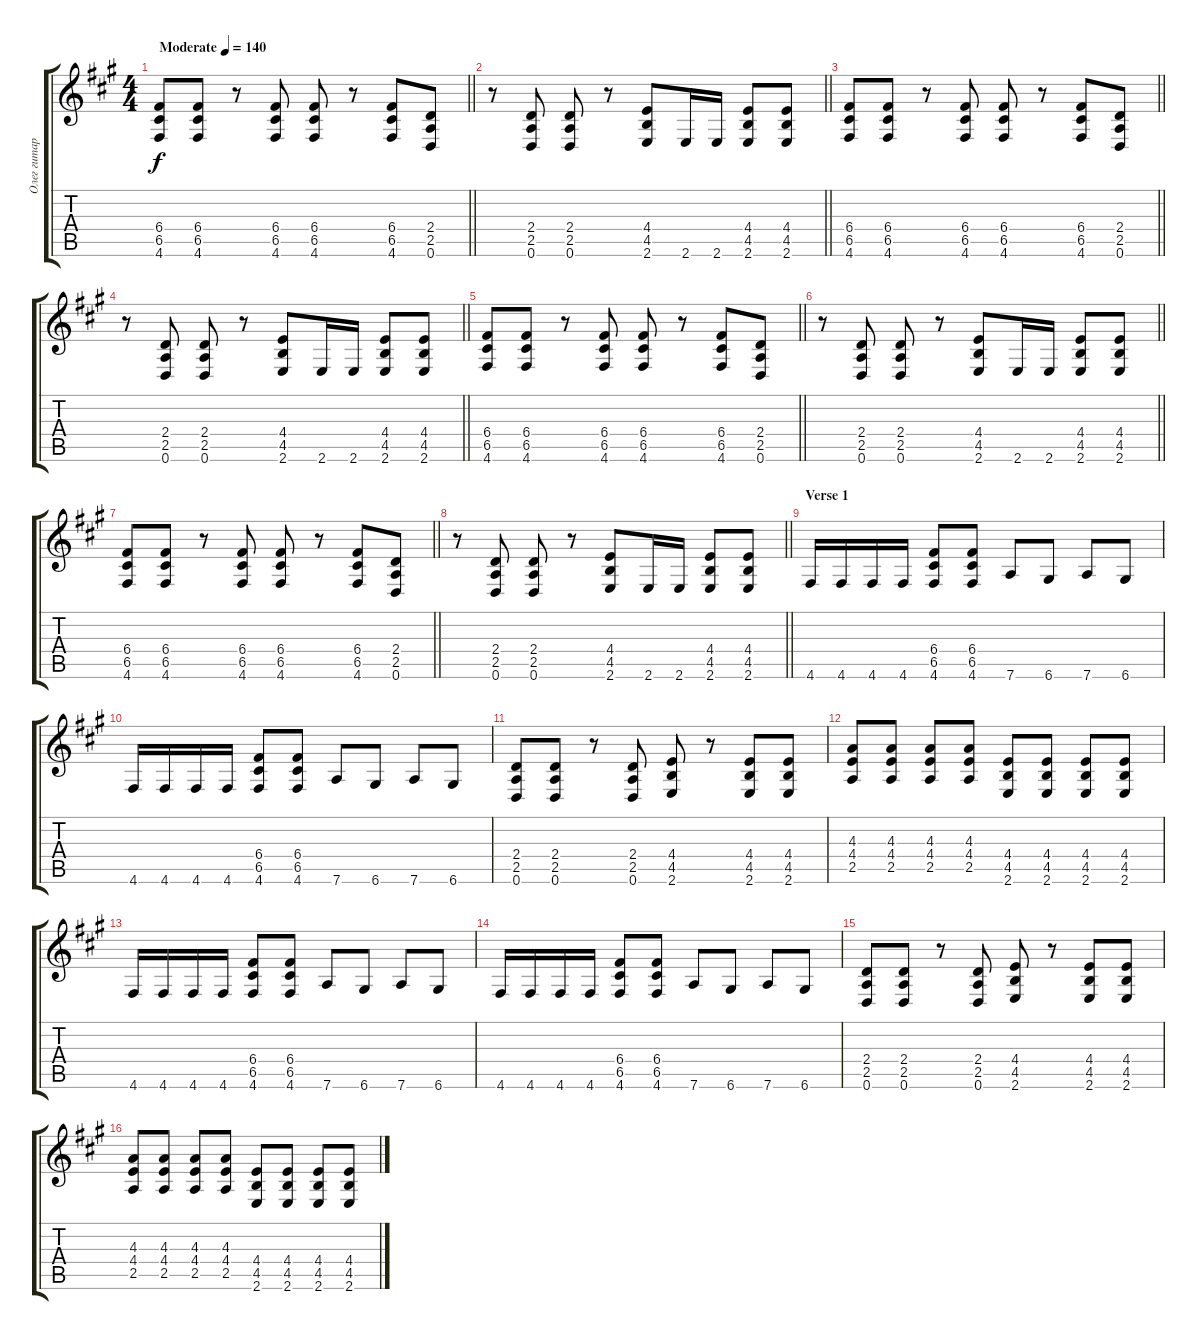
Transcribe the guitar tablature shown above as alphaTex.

\track ("Олег гитара" "Олег гитар") {instrument distortionguitar}
\staff {score tabs}
\tuning (D4 A3 F3 C3 G2 D2) {hide}
\ts (4 4)
\tempo (140 "Moderate")
\clef g2
\barLineRight lightlight
\ks f#minor
(6.4 6.5 4.6).8{dy f instrument distortionguitar} (6.4 6.5 4.6).8 r.8 (6.4 6.5 4.6).8 (6.4 6.5 4.6).8 r.8 (6.4 6.5 4.6).8 (2.4 2.5 0.6).8 |
\barLineRight lightlight
r.8 (2.4 2.5 0.6).8 (2.4 2.5 0.6).8 r.8 (4.4 4.5 2.6).8 2.6.16 2.6.16 (4.4 4.5 2.6).8 (4.4 4.5 2.6).8 |
\barLineRight lightlight
(6.4 6.5 4.6).8 (6.4 6.5 4.6).8 r.8 (6.4 6.5 4.6).8 (6.4 6.5 4.6).8 r.8 (6.4 6.5 4.6).8 (2.4 2.5 0.6).8 |
\barLineRight lightlight
r.8 (2.4 2.5 0.6).8 (2.4 2.5 0.6).8 r.8 (4.4 4.5 2.6).8 2.6.16 2.6.16 (4.4 4.5 2.6).8 (4.4 4.5 2.6).8 |
\barLineRight lightlight
(6.4 6.5 4.6).8 (6.4 6.5 4.6).8 r.8 (6.4 6.5 4.6).8 (6.4 6.5 4.6).8 r.8 (6.4 6.5 4.6).8 (2.4 2.5 0.6).8 |
\barLineRight lightlight
r.8 (2.4 2.5 0.6).8 (2.4 2.5 0.6).8 r.8 (4.4 4.5 2.6).8 2.6.16 2.6.16 (4.4 4.5 2.6).8 (4.4 4.5 2.6).8 |
\barLineRight lightlight
(6.4 6.5 4.6).8 (6.4 6.5 4.6).8 r.8 (6.4 6.5 4.6).8 (6.4 6.5 4.6).8 r.8 (6.4 6.5 4.6).8 (2.4 2.5 0.6).8 |
\barLineRight lightlight
r.8 (2.4 2.5 0.6).8 (2.4 2.5 0.6).8 r.8 (4.4 4.5 2.6).8 2.6.16 2.6.16 (4.4 4.5 2.6).8 (4.4 4.5 2.6).8 |
\section ("" "Verse 1")
4.6.16 4.6.16 4.6.16 4.6.16 (6.4 6.5 4.6).8 (6.4 6.5 4.6).8 7.6.8 6.6.8 7.6.8 6.6.8 |
4.6.16 4.6.16 4.6.16 4.6.16 (6.4 6.5 4.6).8 (6.4 6.5 4.6).8 7.6.8 6.6.8 7.6.8 6.6.8 |
(2.4 2.5 0.6).8 (2.4 2.5 0.6).8 r.8 (2.4 2.5 0.6).8 (4.4 4.5 2.6).8 r.8 (4.4 4.5 2.6).8 (4.4 4.5 2.6).8 |
(4.3 4.4 2.5).8 (4.3 4.4 2.5).8 (4.3 4.4 2.5).8 (4.3 4.4 2.5).8 (4.4 4.5 2.6).8 (4.4 4.5 2.6).8 (4.4 4.5 2.6).8 (4.4 4.5 2.6).8 |
4.6.16 4.6.16 4.6.16 4.6.16 (6.4 6.5 4.6).8 (6.4 6.5 4.6).8 7.6.8 6.6.8 7.6.8 6.6.8 |
4.6.16 4.6.16 4.6.16 4.6.16 (6.4 6.5 4.6).8 (6.4 6.5 4.6).8 7.6.8 6.6.8 7.6.8 6.6.8 |
(2.4 2.5 0.6).8 (2.4 2.5 0.6).8 r.8 (2.4 2.5 0.6).8 (4.4 4.5 2.6).8 r.8 (4.4 4.5 2.6).8 (4.4 4.5 2.6).8 |
(4.3 4.4 2.5).8 (4.3 4.4 2.5).8 (4.3 4.4 2.5).8 (4.3 4.4 2.5).8 (4.4 4.5 2.6).8 (4.4 4.5 2.6).8 (4.4 4.5 2.6).8 (4.4 4.5 2.6).8
